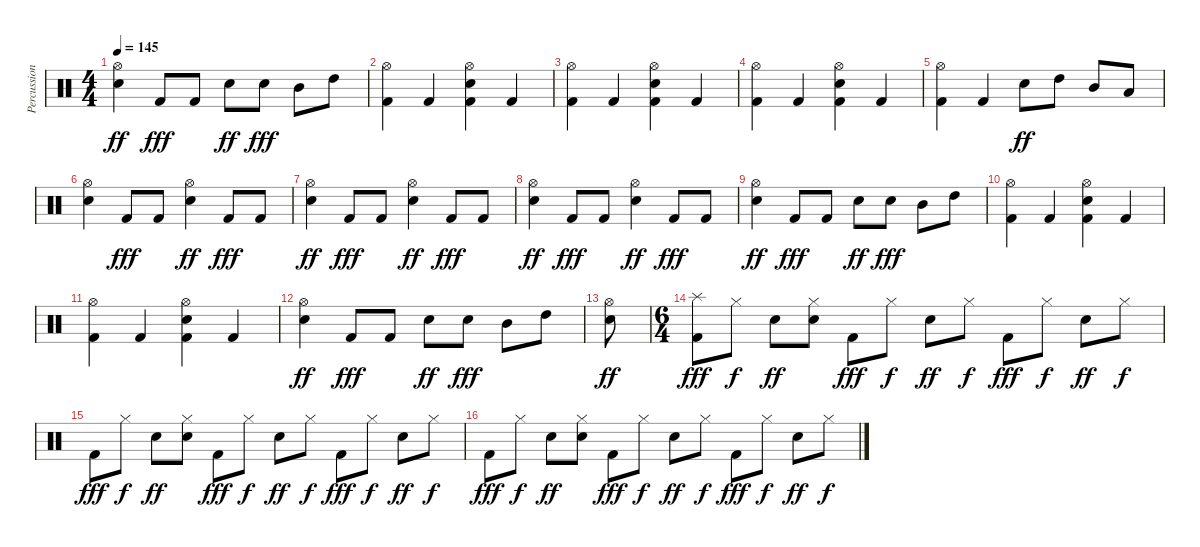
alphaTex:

\track ("Percussion" "Percussion") {instrument percussion}
\staff {score}
\articulation defaults
\ts (4 4)
\tempo 145
\clef neutral
\ks c
("Hi-Hat (open)" "Snare (hit) 2").4{dy ff} "Kick (hit) 2".8{dy fff} "Kick (hit) 2".8 "Snare (hit) 2".8{dy ff} "Snare (hit) 2".8{dy fff} "Mid Tom (hit)".8 "High Tom (hit)".8 |
("Hi-Hat (open)" "Kick (hit) 2").4 "Kick (hit) 2".4 ("Hi-Hat (open)" "Snare (hit) 2" "Kick (hit) 2").4 "Kick (hit) 2".4 |
("Hi-Hat (open)" "Kick (hit) 2").4 "Kick (hit) 2".4 ("Hi-Hat (open)" "Snare (hit) 2" "Kick (hit) 2").4 "Kick (hit) 2".4 |
("Hi-Hat (open)" "Kick (hit) 2").4 "Kick (hit) 2".4 ("Hi-Hat (open)" "Snare (hit) 2" "Kick (hit) 2").4 "Kick (hit) 2".4 |
("Hi-Hat (open)" "Kick (hit) 2").4 "Kick (hit) 2".4 "Snare (hit) 2".8{dy ff} "High Tom (hit)".8 "Mid Tom (hit)".8 "Low Tom (hit)".8 |
("Hi-Hat (open)" "Snare (hit) 2").4 "Kick (hit) 2".8{dy fff} "Kick (hit) 2".8 ("Hi-Hat (open)" "Snare (hit) 2").4{dy ff} "Kick (hit) 2".8{dy fff} "Kick (hit) 2".8 |
("Hi-Hat (open)" "Snare (hit) 2").4{dy ff} "Kick (hit) 2".8{dy fff} "Kick (hit) 2".8 ("Hi-Hat (open)" "Snare (hit) 2").4{dy ff} "Kick (hit) 2".8{dy fff} "Kick (hit) 2".8 |
("Hi-Hat (open)" "Snare (hit) 2").4{dy ff} "Kick (hit) 2".8{dy fff} "Kick (hit) 2".8 ("Hi-Hat (open)" "Snare (hit) 2").4{dy ff} "Kick (hit) 2".8{dy fff} "Kick (hit) 2".8 |
("Hi-Hat (open)" "Snare (hit) 2").4{dy ff} "Kick (hit) 2".8{dy fff} "Kick (hit) 2".8 "Snare (hit) 2".8{dy ff} "Snare (hit) 2".8{dy fff} "Mid Tom (hit)".8 "High Tom (hit)".8 |
("Hi-Hat (open)" "Kick (hit) 2").4 "Kick (hit) 2".4 ("Hi-Hat (open)" "Snare (hit) 2" "Kick (hit) 2").4 "Kick (hit) 2".4 |
("Hi-Hat (open)" "Kick (hit) 2").4 "Kick (hit) 2".4 ("Hi-Hat (open)" "Snare (hit) 2" "Kick (hit) 2").4 "Kick (hit) 2".4 |
("Hi-Hat (open)" "Snare (hit) 2").4{dy ff} "Kick (hit) 2".8{dy fff} "Kick (hit) 2".8 "Snare (hit) 2".8{dy ff} "Snare (hit) 2".8{dy fff} "Mid Tom (hit)".8 "High Tom (hit)".8 |
("Hi-Hat (open)" "Snare (hit) 2").8{dy ff} |
\ts (6 4)
("Splash (hit)" "Kick (hit) 2").8{dy fff} "Hi-Hat (closed)".8{dy f} "Snare (hit) 2".8{dy ff} ("Hi-Hat (closed)" "Snare (hit) 2").8 "Kick (hit) 2".8{dy fff} "Hi-Hat (closed)".8{dy f} "Snare (hit) 2".8{dy ff} "Hi-Hat (closed)".8{dy f} "Kick (hit) 2".8{dy fff} "Hi-Hat (closed)".8{dy f} "Snare (hit) 2".8{dy ff} "Hi-Hat (closed)".8{dy f} |
"Kick (hit) 2".8{dy fff} "Hi-Hat (closed)".8{dy f} "Snare (hit) 2".8{dy ff} ("Hi-Hat (closed)" "Snare (hit) 2").8 "Kick (hit) 2".8{dy fff} "Hi-Hat (closed)".8{dy f} "Snare (hit) 2".8{dy ff} "Hi-Hat (closed)".8{dy f} "Kick (hit) 2".8{dy fff} "Hi-Hat (closed)".8{dy f} "Snare (hit) 2".8{dy ff} "Hi-Hat (closed)".8{dy f} |
"Kick (hit) 2".8{dy fff} "Hi-Hat (closed)".8{dy f} "Snare (hit) 2".8{dy ff} ("Hi-Hat (closed)" "Snare (hit) 2").8 "Kick (hit) 2".8{dy fff} "Hi-Hat (closed)".8{dy f} "Snare (hit) 2".8{dy ff} "Hi-Hat (closed)".8{dy f} "Kick (hit) 2".8{dy fff} "Hi-Hat (closed)".8{dy f} "Snare (hit) 2".8{dy ff} "Hi-Hat (closed)".8{dy f}
